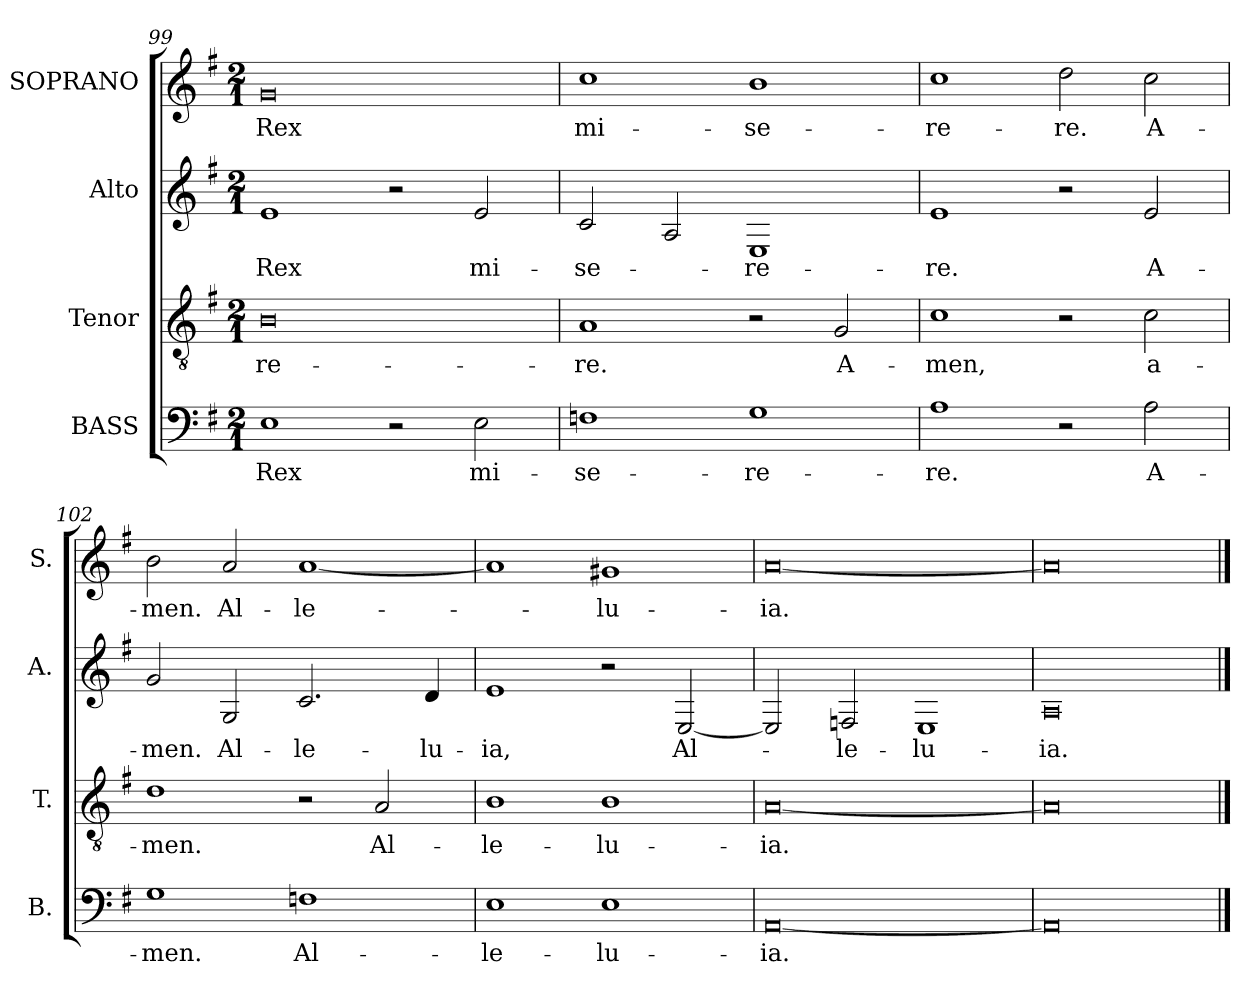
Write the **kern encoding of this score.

**kern	**text	**kern	**text	**kern	**text	**kern	**text
*part4	*part4	*part3	*part3	*part2	*part2	*part1	*part1
*staff4	*staff4	*staff3	*staff3	*staff2	*staff2	*staff1	*staff1
*I"BASS	*	*I"Tenor	*	*I"Alto	*	*I"SOPRANO	*
*I'B.	*	*I'T.	*	*I'A.	*	*I'S.	*
!!LO:LB:g=z
*clefF4	*	*clefGv2	*	*clefG2	*	*clefG2	*
*	*	*ITrd7c12	*	*	*	*	*
*k[f#]	*	*k[f#]	*	*k[f#]	*	*k[f#]	*
*G:	*	*G:	*	*G:	*	*G:	*
*M2/1	*	*M2/1	*	*M2/1	*	*M2/1	*
=99	=99	=99	=99	=99	=99	=99	=99
!	!LO:LY:b:color=#000000	!	!	!	!	!	!
!	!	!	!LO:LY:b:color=#000000	!	!	!	!
!	!	!	!	!	!LO:LY:b:color=#000000	!	!
!	!	!	!	!	!	!	!LO:LY:b:color=#000000
1Ei	Rex	0BBi	-re-	1ei	Rex	0gi	Rex
2r	.	.	.	2r	.	.	.
!	!LO:LY:b:color=#000000	!	!	!	!	!	!
!	!	!	!	!	!LO:LY:b:color=#000000	!	!
2Ei\	mi-	.	.	2ei/	mi-	.	.
=100	=100	=100	=100	=100	=100	=100	=100
!	!LO:LY:b:color=#000000	!	!	!	!	!	!
!	!	!	!LO:LY:b:color=#000000	!	!	!	!
!	!	!	!	!	!LO:LY:b:color=#000000	!	!
!	!	!	!	!	!	!	!LO:LY:b:color=#000000
1Fni	-se-	1AAi	-re.	2ci/	-se-	1cci	mi-
.	.	.	.	2Ai/	.	.	.
!	!LO:LY:b:color=#000000	!	!	!	!	!	!
!	!	!	!	!	!LO:LY:b:color=#000000	!	!
!	!	!	!	!	!	!	!LO:LY:b:color=#000000
1Gi	-re-	2r	.	1Ei	-re-	1bi	-se-
!	!	!	!LO:LY:b:color=#000000	!	!	!	!
.	.	2GGi/	A-	.	.	.	.
=101	=101	=101	=101	=101	=101	=101	=101
!	!LO:LY:b:color=#000000	!	!	!	!	!	!
!	!	!	!LO:LY:b:color=#000000	!	!	!	!
!	!	!	!	!	!LO:LY:b:color=#000000	!	!
!	!	!	!	!	!	!	!LO:LY:b:color=#000000
1Ai	-re.	1Ci	-men,	1ei	-re.	1cci	-re-
!	!	!	!	!	!	!	!LO:LY:b:color=#000000
2r	.	2r	.	2r	.	2ddi\	-re.
!	!LO:LY:b:color=#000000	!	!	!	!	!	!
!	!	!	!LO:LY:b:color=#000000	!	!	!	!
!	!	!	!	!	!LO:LY:b:color=#000000	!	!
!	!	!	!	!	!	!	!LO:LY:b:color=#000000
2Ai\	A-	2Ci\	a-	2ei/	A-	2cci\	A-
=102	=102	=102	=102	=102	=102	=102	=102
!	!LO:LY:b:color=#000000	!	!	!	!	!	!
!	!	!	!LO:LY:b:color=#000000	!	!	!	!
!	!	!	!	!	!LO:LY:b:color=#000000	!	!
!	!	!	!	!	!	!	!LO:LY:b:color=#000000
1Gi	-men.	1Di	-men.	2gi/	-men.	2bi\	-men.
!	!	!	!	!	!LO:LY:b:color=#000000	!	!
!	!	!	!	!	!	!	!LO:LY:b:color=#000000
.	.	.	.	2Gi/	Al-	2ai/	Al-
!	!LO:LY:b:color=#000000	!	!	!	!	!	!
!	!	!	!	!	!LO:LY:b:color=#000000	!	!
!	!	!	!	!	!	!	!LO:LY:b:color=#000000
1Fni	Al-	2r	.	2.ci/	-le-	[1ai	-le-
!	!	!	!LO:LY:b:color=#000000	!	!	!	!
.	.	2AAi/	Al-	.	.	.	.
!	!	!	!	!	!LO:LY:b:color=#000000	!	!
.	.	.	.	4di/	-lu-	.	.
=103	=103	=103	=103	=103	=103	=103	=103
!	!LO:LY:b:color=#000000	!	!	!	!	!	!
!	!	!	!LO:LY:b:color=#000000	!	!	!	!
!	!	!	!	!	!LO:LY:b:color=#000000	!	!
1Ei	-le-	1BBi	-le-	1ei	-ia,	1ai]	.
!	!LO:LY:b:color=#000000	!	!	!	!	!	!
!	!	!	!LO:LY:b:color=#000000	!	!	!	!
!	!	!	!	!	!	!	!LO:LY:b:color=#000000
1Ei	-lu-	1BBi	-lu-	2r	.	1g#Xi	-lu-
!	!	!	!	!	!LO:LY:b:color=#000000	!	!
.	.	.	.	[2Ei/	Al-	.	.
=104	=104	=104	=104	=104	=104	=104	=104
!	!LO:LY:b:color=#000000	!	!	!	!	!	!
!	!	!	!LO:LY:b:color=#000000	!	!	!	!
!	!	!	!	!	!	!	!LO:LY:b:color=#000000
[0AAi	-ia.	[0AAi	-ia.	2Ei/]	.	[0ai	-ia.
!	!	!	!	!	!LO:LY:b:color=#000000	!	!
.	.	.	.	2Fni/	-le-	.	.
!	!	!	!	!	!LO:LY:b:color=#000000	!	!
.	.	.	.	1Ei	-lu-	.	.
=105	=105	=105	=105	=105	=105	=105	=105
!	!	!	!	!	!LO:LY:b:color=#000000	!	!
0AAi]	.	0AAi]	.	0Ai	-ia.	0ai]	.
==	==	==	==	==	==	==	==
*-	*-	*-	*-	*-	*-	*-	*-
